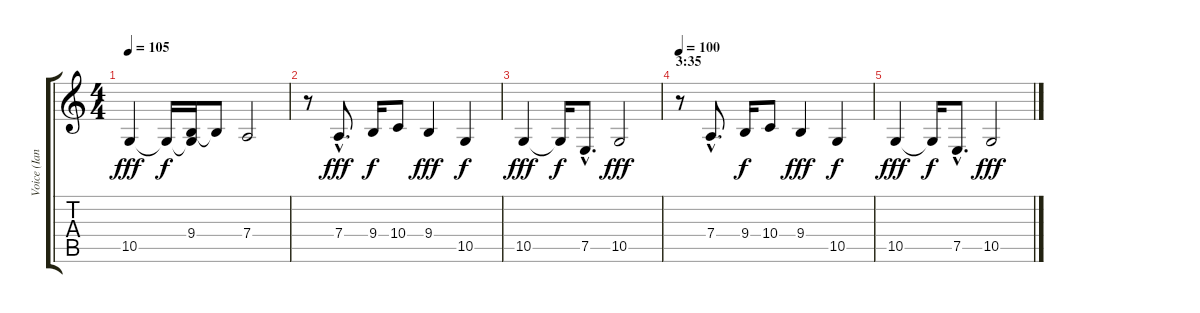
\track ("Voice (Ian Gillian)" "Voice (Ian") {instrument bassoon}
\staff {score tabs}
\tuning (E4 B3 G3 D3 A2 E2) {hide}
\ts (4 4)
\tempo 105
\clef g2
\ks c
10.5.4{dy fff} 10.5{t}.16{dy f} (9.4 10.5{t}).16 9.4{t}.8 7.4.2 |
r.8 7.4{hac}.8{d dy fff} 9.4.16{dy f} 10.4.8 9.4.4{dy fff} 10.5.4{dy f} |
10.5.4{dy fff} 10.5{t}.16{dy f} 7.5{hac}.8{d} 10.5.2{dy fff} |
\section ("" "3:35")
\tempo 100
r.8 7.4{hac}.8{d} 9.4.16{dy f} 10.4.8 9.4.4{dy fff} 10.5.4{dy f} |
10.5.4{dy fff} 10.5{t}.16{dy f} 7.5{hac}.8{d} 10.5.2{dy fff}
